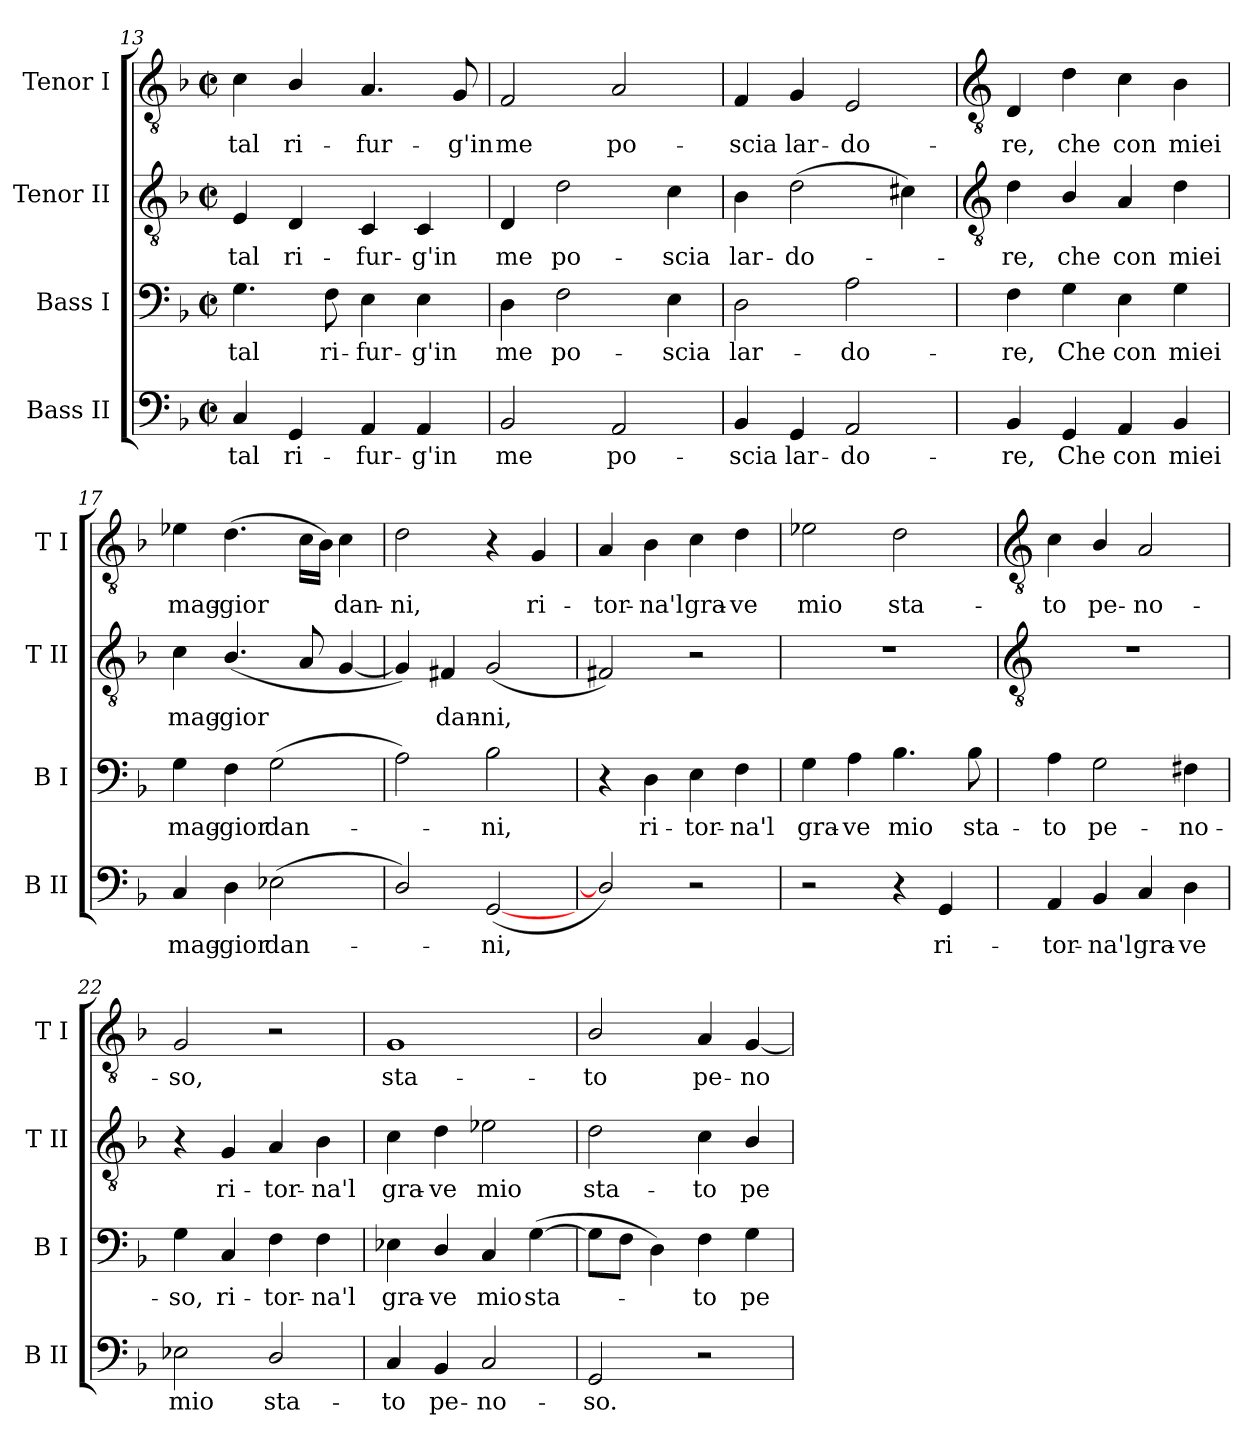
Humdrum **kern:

**kern	**text	**kern	**text	**kern	**text	**kern	**text
*part4	*part4	*part3	*part3	*part2	*part2	*part1	*part1
*staff4	*staff4	*staff3	*staff3	*staff2	*staff2	*staff1	*staff1
*I"Bass II	*	*I"Bass I	*	*I"Tenor II	*	*I"Tenor I	*
*I'B II	*	*I'B I	*	*I'T II	*	*I'T I	*
*clefF4	*	*clefF4	*	*clefGv2	*	*clefGv2	*
*k[b-]	*	*k[b-]	*	*k[b-]	*	*k[b-]	*
*F:	*	*F:	*	*F:	*	*F:	*
*M2/2	*	*M2/2	*	*M2/2	*	*M2/2	*
*met(c|)	*	*met(c|)	*	*met(c|)	*	*met(c|)	*
=13	=13	=13	=13	=13	=13	=13	=13
!	!LO:LY:b	!	!LO:LY:b	!	!LO:LY:b	!	!LO:LY:b
4C	-tal	4.G	-tal	4E	-tal	4c	-tal
!	!LO:LY:b	!	!	!	!LO:LY:b	!	!LO:LY:b
4GG	ri-	.	.	4D	ri-	4B-/	ri-
!	!	!	!LO:LY:b	!	!	!	!
.	.	8F	ri-	.	.	.	.
!	!LO:LY:b	!	!LO:LY:b	!	!LO:LY:b	!	!LO:LY:b
4AA	-fur-	4E	-fur-	4C	-fur-	4.A	-fur-
!	!LO:LY:b	!	!LO:LY:b	!	!LO:LY:b	!	!
4AA	-g'in	4E	-g'in	4C	-g'in	.	.
!	!	!	!	!	!	!	!LO:LY:b
.	.	.	.	.	.	8G	-g'in
=14	=14	=14	=14	=14	=14	=14	=14
!	!LO:LY:b	!	!LO:LY:b	!	!LO:LY:b	!	!LO:LY:b
2BB-	me	4D	me	4D	me	2F	me
!	!	!	!LO:LY:b	!	!LO:LY:b	!	!
.	.	2F	po-	2d	po-	.	.
!	!LO:LY:b	!	!	!	!	!	!LO:LY:b
2AA	po-	.	.	.	.	2A	po-
!	!	!	!LO:LY:b	!	!LO:LY:b	!	!
.	.	4E	-scia	4c	-scia	.	.
=15	=15	=15	=15	=15	=15	=15	=15
!	!LO:LY:b	!	!LO:LY:b	!	!LO:LY:b	!	!LO:LY:b
4BB-	-scia	2D	lar-	4B-	lar-	4F	-scia
!	!LO:LY:b	!	!	!	!LO:LY:b	!	!LO:LY:b
4GG	lar-	.	.	(>2d	-do-	4G	lar-
!	!LO:LY:b	!	!LO:LY:b	!	!	!	!LO:LY:b
2AA	-do-	2A	-do-	.	.	2E	-do-
.	.	.	.	4c#X)	.	.	.
!!LO:LB:g=z
=16	=16	=16	=16	=16	=16	=16	=16
*	*	*	*	*clefGv2	*	*clefGv2	*
!	!LO:LY:b	!	!LO:LY:b	!	!LO:LY:b	!	!LO:LY:b
4BB-	-re,	4F	-re,	4d	re,	4D	-re,
!	!LO:LY:b	!	!LO:LY:b	!	!LO:LY:b	!	!LO:LY:b
4GG	Che	4G	Che	4B-/	che	4d	che
!	!LO:LY:b	!	!LO:LY:b	!	!LO:LY:b	!	!LO:LY:b
4AA	con	4E	con	4A	con	4c	con
!	!LO:LY:b	!	!LO:LY:b	!	!LO:LY:b	!	!LO:LY:b
4BB-	miei	4G	miei	4d	miei	4B-	miei
=17	=17	=17	=17	=17	=17	=17	=17
!	!LO:LY:b	!	!LO:LY:b	!	!LO:LY:b	!	!LO:LY:b
4C	mag-	4G	mag-	4c	mag-	4e-X	mag-
!	!LO:LY:b	!	!LO:LY:b	!	!LO:LY:b	!	!LO:LY:b
4D	-gior	4F	-gior	(<4.B-/	-gior	(>4.d	-gior
!	!LO:LY:b	!	!LO:LY:b	!	!	!	!
(<2E-X	dan-	(>2G	dan-	.	.	.	.
.	.	.	.	8A	.	16cLL	.
.	.	.	.	.	.	16B-JJ)	.
!	!	!	!	!	!	!	!LO:LY:b
.	.	.	.	[4G	.	4c	dan-
=18	=18	=18	=18	=18	=18	=18	=18
!	!	!	!	!	!	!	!LO:LY:b
2D/)	.	2A)	.	4G])	.	2d	-ni,
!	!	!	!	!	!LO:LY:b	!	!
.	.	.	.	4F#X	dan-	.	.
!	!LO:LY:b	!	!LO:LY:b	!	!LO:LY:b	!	!
(<[2GG	ni,	2B-	ni,	(<2G	-ni,	4r	.
!	!	!	!	!	!	!	!LO:LY:b
.	.	.	.	.	.	4G	ri-
=19	=19	=19	=19	=19	=19	=19	=19
!	!	!	!	!	!	!	!LO:LY:b
2D/])	.	4r	.	2F#X)	.	4A	-tor-
!	!	!	!LO:LY:b	!	!	!	!LO:LY:b
.	.	4D	ri-	.	.	4B-	-na'l
!	!	!	!LO:LY:b	!	!	!	!LO:LY:b
2r	.	4E	-tor-	2r	.	4c	gra-
!	!	!	!LO:LY:b	!	!	!	!LO:LY:b
.	.	4F	-na'l	.	.	4d	-ve
=20	=20	=20	=20	=20	=20	=20	=20
!	!	!	!LO:LY:b	!	!	!	!LO:LY:b
2r	.	4G	gra-	1r	.	2e-X	mio
!	!	!	!LO:LY:b	!	!	!	!
.	.	4A	-ve	.	.	.	.
!	!	!	!LO:LY:b	!	!	!	!LO:LY:b
4r	.	4.B-	mio	.	.	2d	sta-
!	!LO:LY:b	!	!	!	!	!	!
4GG	ri-	.	.	.	.	.	.
!	!	!	!LO:LY:b	!	!	!	!
.	.	8B-	sta-	.	.	.	.
!!LO:LB:g=z
=21	=21	=21	=21	=21	=21	=21	=21
*	*	*	*	*clefGv2	*	*clefGv2	*
!	!LO:LY:b	!	!LO:LY:b	!	!	!	!LO:LY:b
4AA	-tor-	4A	-to	1r	.	4c	-to
!	!LO:LY:b	!	!LO:LY:b	!	!	!	!LO:LY:b
4BB-	-na'l	2G	pe-	.	.	4B-/	pe-
!	!LO:LY:b	!	!	!	!	!	!LO:LY:b
4C	gra-	.	.	.	.	2A	-no-
!	!LO:LY:b	!	!LO:LY:b	!	!	!	!
4D	-ve	4F#X	-no-	.	.	.	.
=22	=22	=22	=22	=22	=22	=22	=22
!	!LO:LY:b	!	!LO:LY:b	!	!	!	!LO:LY:b
2E-X	mio	4G	-so,	4r	.	2G	-so,
!	!	!	!LO:LY:b	!	!LO:LY:b	!	!
.	.	4C	ri-	4G	ri-	.	.
!	!LO:LY:b	!	!LO:LY:b	!	!LO:LY:b	!	!
2D/	sta-	4F	-tor-	4A	-tor-	2r	.
!	!	!	!LO:LY:b	!	!LO:LY:b	!	!
.	.	4F	-na'l	4B-	-na'l	.	.
=23	=23	=23	=23	=23	=23	=23	=23
!	!LO:LY:b	!	!LO:LY:b	!	!LO:LY:b	!	!LO:LY:b
4C	-to	4E-X	gra-	4c	gra-	1G	sta-
!	!LO:LY:b	!	!LO:LY:b	!	!LO:LY:b	!	!
4BB-	pe-	4D/	-ve	4d	-ve	.	.
!	!LO:LY:b	!	!LO:LY:b	!	!LO:LY:b	!	!
2C	-no-	4C	mio	2e-X	mio	.	.
!	!	!	!LO:LY:b	!	!	!	!
.	.	(>[4G	sta-	.	.	.	.
=24	=24	=24	=24	=24	=24	=24	=24
!	!LO:LY:b	!	!	!	!LO:LY:b	!	!LO:LY:b
2GG	-so.	8GL]	.	2d	sta-	2B-/	-to
.	.	8FJ	.	.	.	.	.
.	.	4D)	.	.	.	.	.
!	!	!	!LO:LY:b	!	!LO:LY:b	!	!LO:LY:b
2r	.	4F	to	4c	-to	4A	pe-
!	!	!	!LO:LY:b	!	!LO:LY:b	!	!LO:LY:b
.	.	4G	pe-	4B-/	pe-	[4G	-no-
=	=	=	=	=	=	=	=
*-	*-	*-	*-	*-	*-	*-	*-
